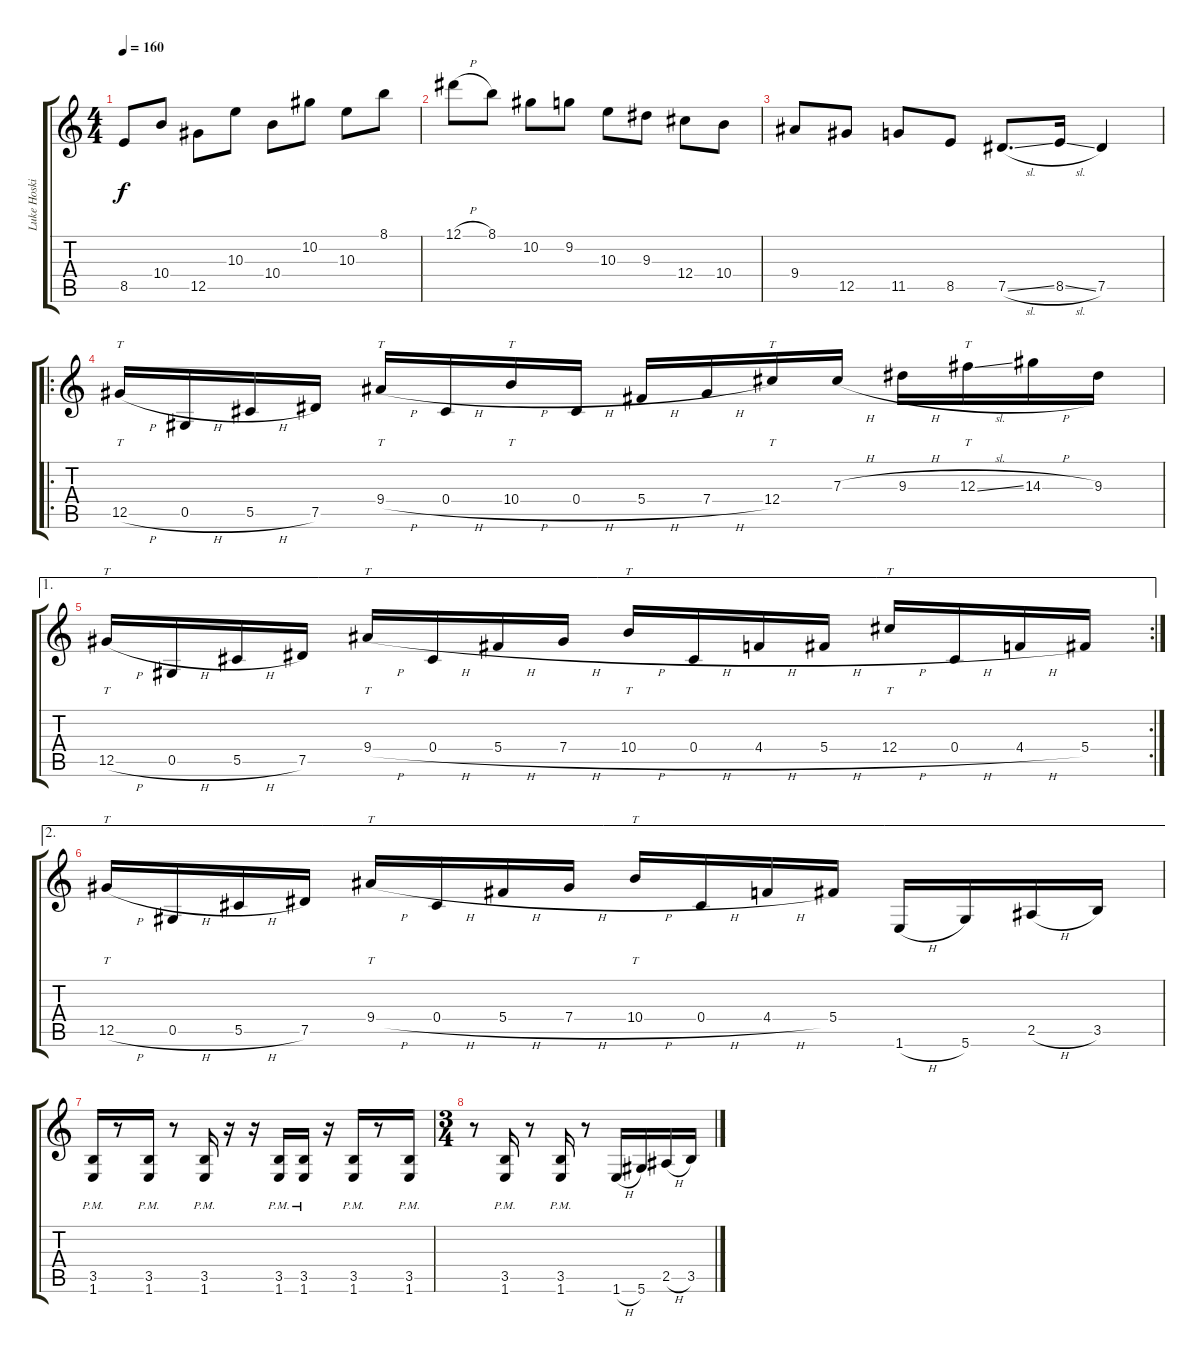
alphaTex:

\track ("Luke Hoskin" "Luke Hoski") {instrument distortionguitar}
\staff {score tabs}
\tuning (Eb4 Bb3 Gb3 Db3 Ab2 Eb2) {hide}
\ts (4 4)
\tempo 160
\clef g2
\ks c
8.5.8{dy f} 10.4.8 12.5.8 10.3.8 10.4.8 10.2.8 10.3.8 8.1.8 |
12.1{h}.8 8.1.8 10.2.8 9.2.8 10.3.8 9.3.8 12.4.8 10.4.8 |
9.4.8 12.5.8 11.5.8 8.5.8 7.5{sl}.8{d} 8.5{sl}.16 7.5.4 |
\ro
12.5{h}.16{tt} 0.5{h}.16 5.5{h}.16 7.5.16 9.4{h}.16{tt} 0.4{h}.16 10.4{h}.16{tt} 0.4{h}.16 5.4{h}.16 7.4{h}.16 12.4.16{tt} 7.3{h}.16 9.3{h}.16 12.3{sl}.16{tt} 14.3{h}.16 9.3.16 |
\ae 1
\rc 2
12.5{h}.16{tt} 0.5{h}.16 5.5{h}.16 7.5.16 9.4{h}.16{tt} 0.4{h}.16 5.4{h}.16 7.4{h}.16 10.4{h}.16{tt} 0.4{h}.16 4.4{h}.16 5.4{h}.16 12.4{h}.16{tt} 0.4{h}.16 4.4{h}.16 5.4.16 |
\ae 2
12.5{h}.16{tt} 0.5{h}.16 5.5{h}.16 7.5.16 9.4{h}.16{tt} 0.4{h}.16 5.4{h}.16 7.4{h}.16 10.4{h}.16{tt} 0.4{h}.16 4.4{h}.16 5.4.16 1.6{h}.16 5.6.16 2.5{h}.16 3.5.16 |
(3.5{pm} 1.6{pm}).16 r.8 (3.5{pm} 1.6{pm}).16 r.8 (3.5{pm} 1.6{pm}).16 r.16 r.16 (3.5{pm} 1.6{pm}).16 (3.5{pm} 1.6{pm}).16 r.16 (3.5{pm} 1.6{pm}).16 r.8 (3.5{pm} 1.6{pm}).16 |
\ts (3 4)
r.8 (3.5{pm} 1.6{pm}).16 r.8 (3.5{pm} 1.6{pm}).16 r.8 1.6{h}.16 5.6.16 2.5{h}.16 3.5.16
